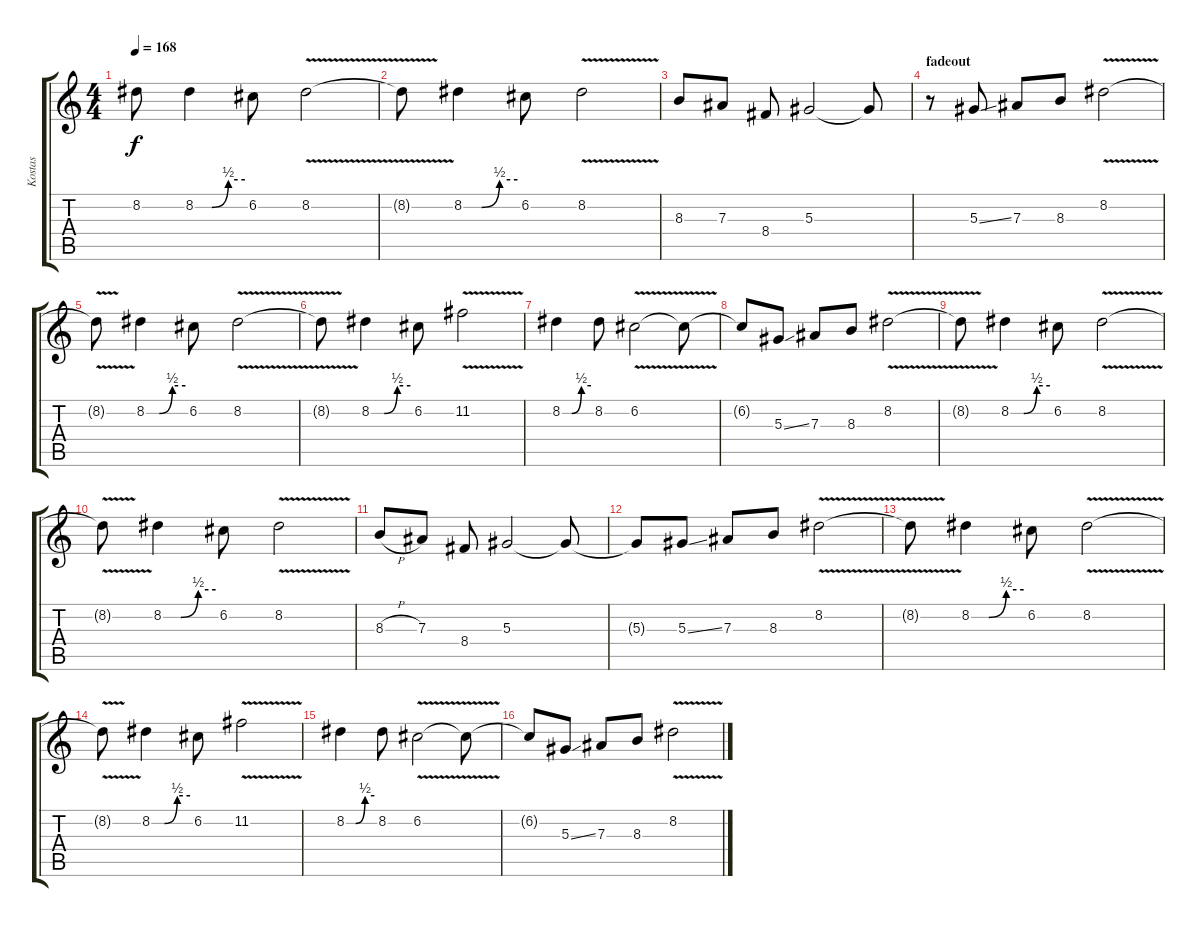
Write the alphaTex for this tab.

\track ("Kostas" "Kostas") {instrument distortionguitar}
\staff {score tabs}
\tuning (C4 G3 Eb3 Bb2 F2 C2) {hide}
\ts (4 4)
\tempo 168
\clef g2
\ks c
8.2{t}.8{dy f} 8.2{be (custom 0 0 20 0 40 2 60 2)}.4 6.2.8 8.2{v}.2 |
8.2{t}.8 8.2{be (custom 0 0 20 0 40 2 60 2)}.4 6.2.8 8.2{v}.2 |
8.3.8 7.3.8 8.4.8 5.3.2 5.3{t}.8 |
\section ("" "fadeout")
r.8{volume 13} 5.3{ss}.8 7.3.8 8.3.8 8.2{v}.2 |
8.2{t}.8 8.2{be (custom 0 0 20 0 40 2 60 2)}.4 6.2.8 8.2{v}.2 |
8.2{t}.8{volume 11} 8.2{be (custom 0 0 20 0 40 2 60 2)}.4 6.2.8 11.2{v}.2 |
8.2{be (custom 0 0 20 0 40 2 60 2)}.4 8.2.8 6.2{v}.2 6.2{t}.8 |
6.2{t}.8{volume 10} 5.3{ss}.8 7.3.8 8.3.8 8.2{v}.2 |
8.2{t}.8 8.2{be (custom 0 0 20 0 40 2 60 2)}.4 6.2.8 8.2{v}.2 |
8.2{t}.8{volume 8} 8.2{be (custom 0 0 20 0 40 2 60 2)}.4 6.2.8 8.2{v}.2 |
8.3{h}.8 7.3.8 8.4.8 5.3.2 5.3{t}.8 |
5.3{t}.8 5.3{ss}.8 7.3.8 8.3.8 8.2{v}.2 |
8.2{t}.8{volume 6} 8.2{be (custom 0 0 20 0 40 2 60 2)}.4 6.2.8 8.2{v}.2 |
8.2{t}.8 8.2{be (custom 0 0 20 0 40 2 60 2)}.4 6.2.8 11.2{v}.2 |
8.2{be (custom 0 0 20 0 40 2 60 2)}.4 8.2.8 6.2{v}.2 6.2{t}.8{volume 4} |
6.2{t}.8 5.3{ss}.8 7.3.8 8.3.8 8.2{v}.2
